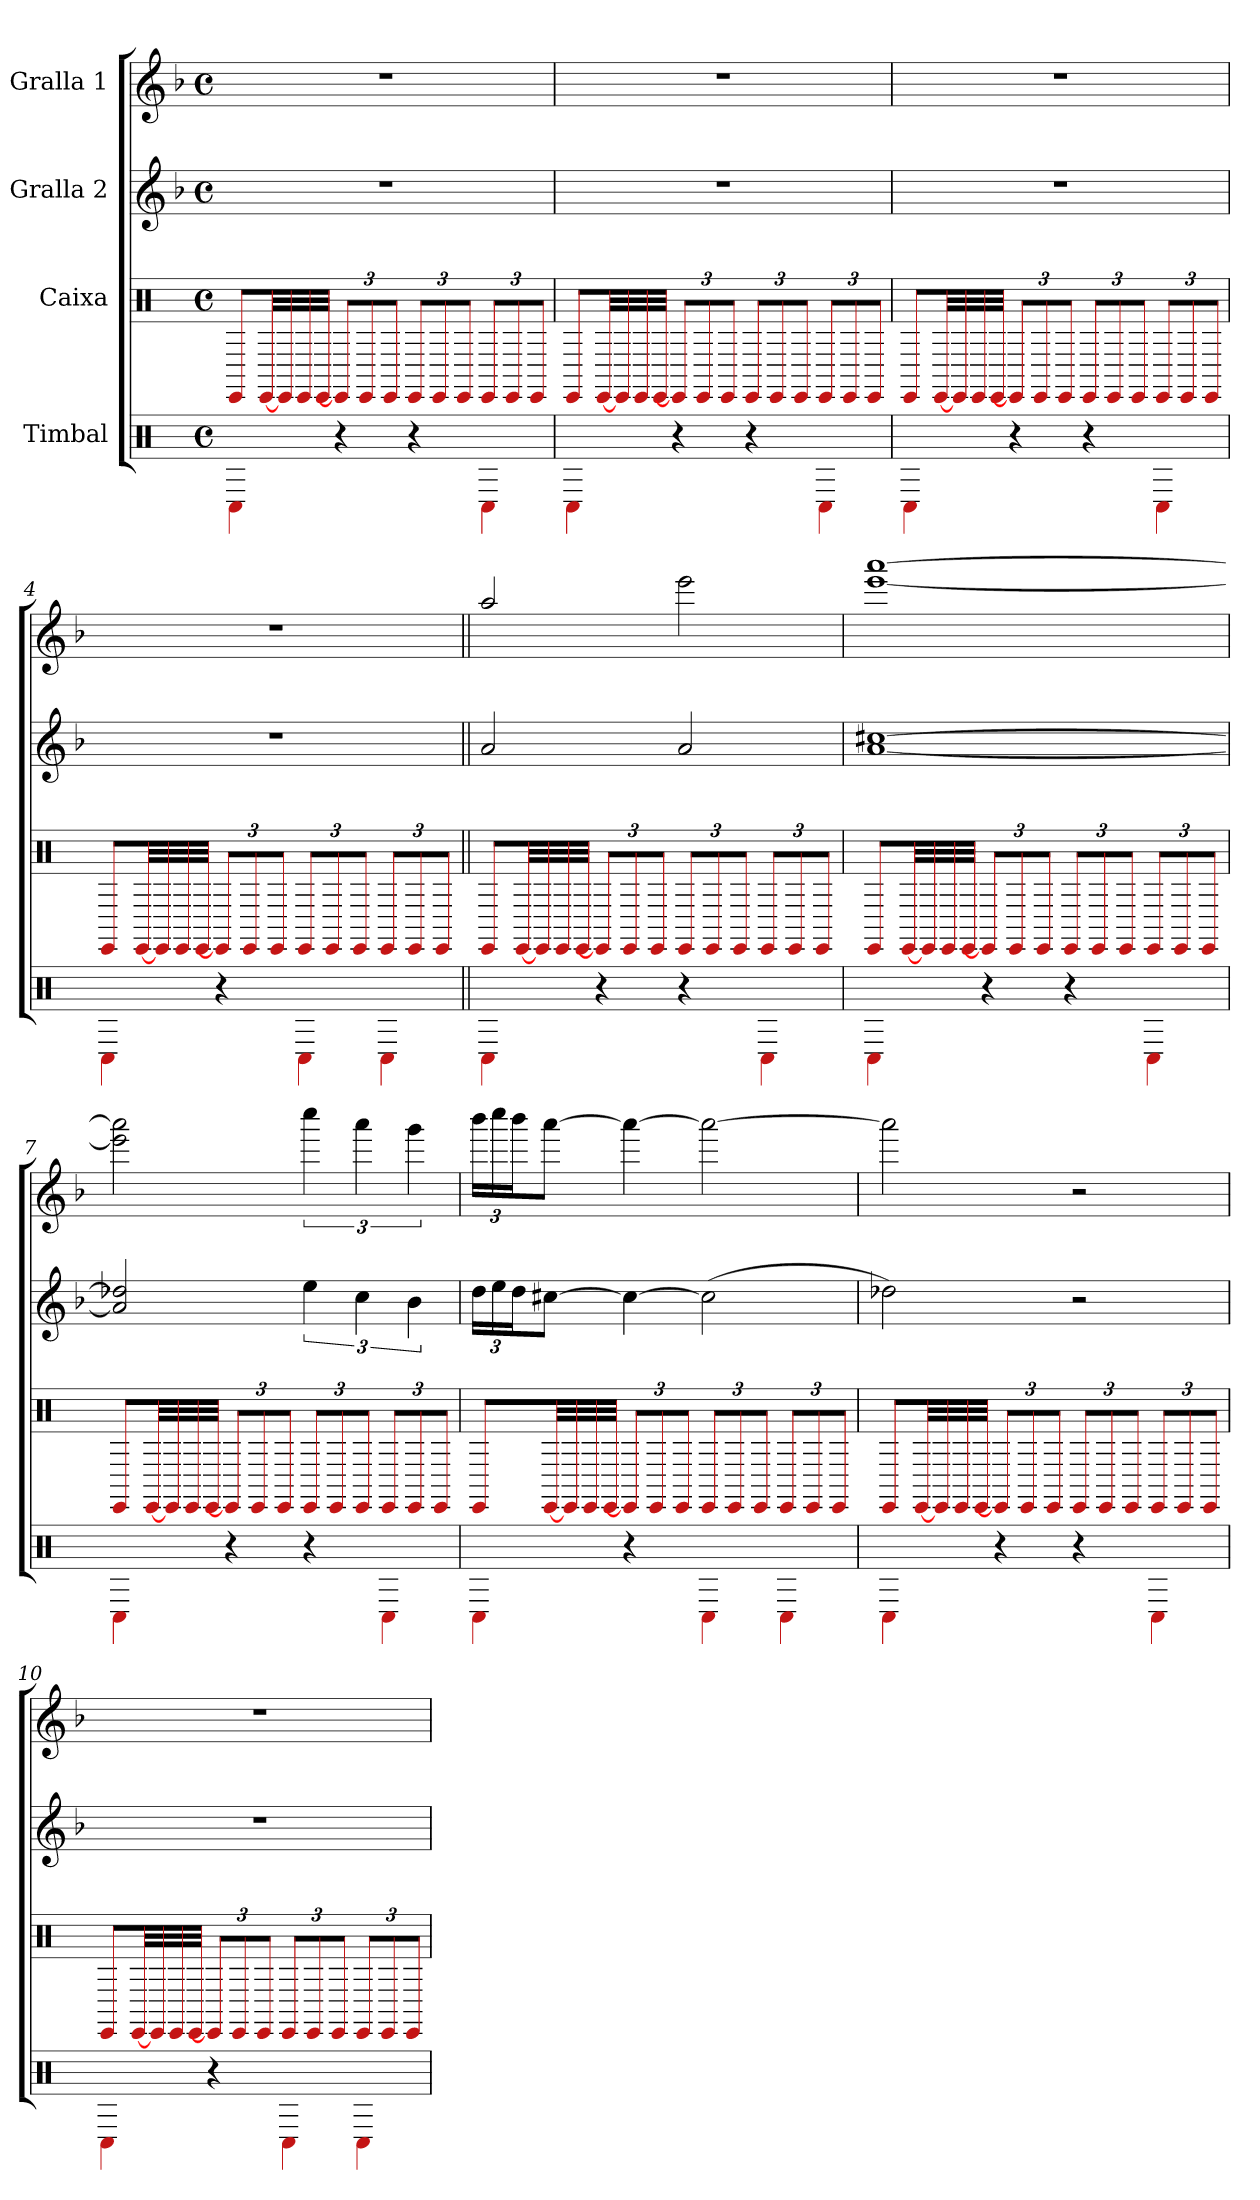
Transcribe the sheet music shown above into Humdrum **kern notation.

**kern	**kern	**kern	**kern
*part4	*part3	*part2	*part1
*staff4	*staff3	*staff2	*staff1
*I"Timbal	*I"Caixa	*I"Gralla 2	*I"Gralla 1
*clefX	*clefX	*clefG2	*clefG2
*	*ITrd14c24	*	*ITrd8c14
*k[]	*k[]	*k[b-]	*k[b-]
*M4/4	*M4/4	*M4/4	*M4/4
*met(c)	*met(c)	*met(c)	*met(c)
=1	=1	=1	=1
4C\	8EE/L	1r	1r
*	*tremolo	*	*
.	[32EE/	.	.
.	32EE/	.	.
.	32EE/	.	.
.	32EE/JJJ	.	.
*	*Xtremolo	*	*
*	*Xbrackettup	*	*
4r	12EE/L]	.	.
.	12EE/	.	.
.	12EE/J	.	.
4r	12EE/L	.	.
.	12EE/	.	.
.	12EE/J	.	.
4C\	12EE/L	.	.
.	12EE/	.	.
.	12EE/J	.	.
=2	=2	=2	=2
4C\	8EE/L	1r	1r
*	*tremolo	*	*
.	[32EE/	.	.
.	32EE/	.	.
.	32EE/	.	.
.	32EE/JJJ	.	.
*	*Xtremolo	*	*
4r	12EE/L]	.	.
.	12EE/	.	.
.	12EE/J	.	.
4r	12EE/L	.	.
.	12EE/	.	.
.	12EE/J	.	.
4C\	12EE/L	.	.
.	12EE/	.	.
.	12EE/J	.	.
!!LO:LB:g=z
=3	=3	=3	=3
4C\	8EE/L	1r	1r
*	*tremolo	*	*
.	[32EE/	.	.
.	32EE/	.	.
.	32EE/	.	.
.	32EE/JJJ	.	.
*	*Xtremolo	*	*
4r	12EE/L]	.	.
.	12EE/	.	.
.	12EE/J	.	.
4r	12EE/L	.	.
.	12EE/	.	.
.	12EE/J	.	.
4C\	12EE/L	.	.
.	12EE/	.	.
.	12EE/J	.	.
=4	=4	=4	=4
4C\	8EE/L	1r	1r
*	*tremolo	*	*
.	[32EE/	.	.
.	32EE/	.	.
.	32EE/	.	.
.	32EE/JJJ	.	.
*	*Xtremolo	*	*
4r	12EE/L]	.	.
.	12EE/	.	.
.	12EE/J	.	.
4C\	12EE/L	.	.
.	12EE/	.	.
.	12EE/J	.	.
4C\	12EE/L	.	.
.	12EE/	.	.
.	12EE/J	.	.
=5||	=5||	=5||	=5||
4C\	8EE/L	2a/	2a/
*	*tremolo	*	*
.	[32EE/	.	.
.	32EE/	.	.
.	32EE/	.	.
.	32EE/JJJ	.	.
*	*Xtremolo	*	*
4r	12EE/L]	.	.
.	12EE/	.	.
.	12EE/J	.	.
4r	12EE/L	2a/	2ee\
.	12EE/	.	.
.	12EE/J	.	.
4C\	12EE/L	.	.
.	12EE/	.	.
.	12EE/J	.	.
!!LO:LB:g=z
=6	=6	=6	=6
4C\	8EE/L	[1a [1cc#X	[1ee [1aa
*	*tremolo	*	*
.	[32EE/	.	.
.	32EE/	.	.
.	32EE/	.	.
.	32EE/JJJ	.	.
*	*Xtremolo	*	*
4r	12EE/L]	.	.
.	12EE/	.	.
.	12EE/J	.	.
4r	12EE/L	.	.
.	12EE/	.	.
.	12EE/J	.	.
4C\	12EE/L	.	.
.	12EE/	.	.
.	12EE/J	.	.
=7	=7	=7	=7
4C\	8EE/L	2a/] 2dd-X/]	2ee\] 2aa\]
*	*tremolo	*	*
.	[32EE/	.	.
.	32EE/	.	.
.	32EE/	.	.
.	32EE/JJJ	.	.
*	*Xtremolo	*	*
4r	12EE/L]	.	.
.	12EE/	.	.
.	12EE/J	.	.
4r	12EE/L	6ee\	6ccc\
.	12EE/	.	.
.	12EE/J	6cc\	6aa\
4C\	12EE/L	.	.
.	12EE/	6b-\	6gg\
.	12EE/J	.	.
!!LO:PB:g=z
=8	=8	=8	=8
*	*	*Xbrackettup	*Xbrackettup
4C\	8EE/L	24dd\LL	24bb-\LL
.	.	24ee\	24ccc\
.	.	24dd\J	24bb-\J
*	*tremolo	*	*
.	[32EE/	[8cc#X\J	[8aa\J
.	32EE/	.	.
.	32EE/	.	.
.	32EE/JJJ	.	.
*	*Xtremolo	*	*
4r	12EE/L]	4cc#\_	4aa\_
.	12EE/	.	.
.	12EE/J	.	.
4C\	12EE/L	2cc#\_	2aa\_
.	12EE/	.	.
.	12EE/J	.	.
4C\	12EE/L	.	.
.	12EE/	.	.
.	12EE/J	.	.
=9	=9	=9	=9
4C\	8EE/L	2dd-X\]	2aa\]
*	*tremolo	*	*
.	[32EE/	.	.
.	32EE/	.	.
.	32EE/	.	.
.	32EE/JJJ	.	.
*	*Xtremolo	*	*
4r	12EE/L]	.	.
.	12EE/	.	.
.	12EE/J	.	.
4r	12EE/L	2r	2r
.	12EE/	.	.
.	12EE/J	.	.
4C\	12EE/L	.	.
.	12EE/	.	.
.	12EE/J	.	.
!!LO:LB:g=z
=10	=10	=10	=10
4C\	8EE/L	1r	1r
*	*tremolo	*	*
.	[32EE/	.	.
.	32EE/	.	.
.	32EE/	.	.
.	32EE/JJJ	.	.
*	*Xtremolo	*	*
4r	12EE/L]	.	.
.	12EE/	.	.
.	12EE/J	.	.
4C\	12EE/L	.	.
.	12EE/	.	.
.	12EE/J	.	.
4C\	12EE/L	.	.
.	12EE/	.	.
.	12EE/J	.	.
=	=	=	=
*-	*-	*-	*-
